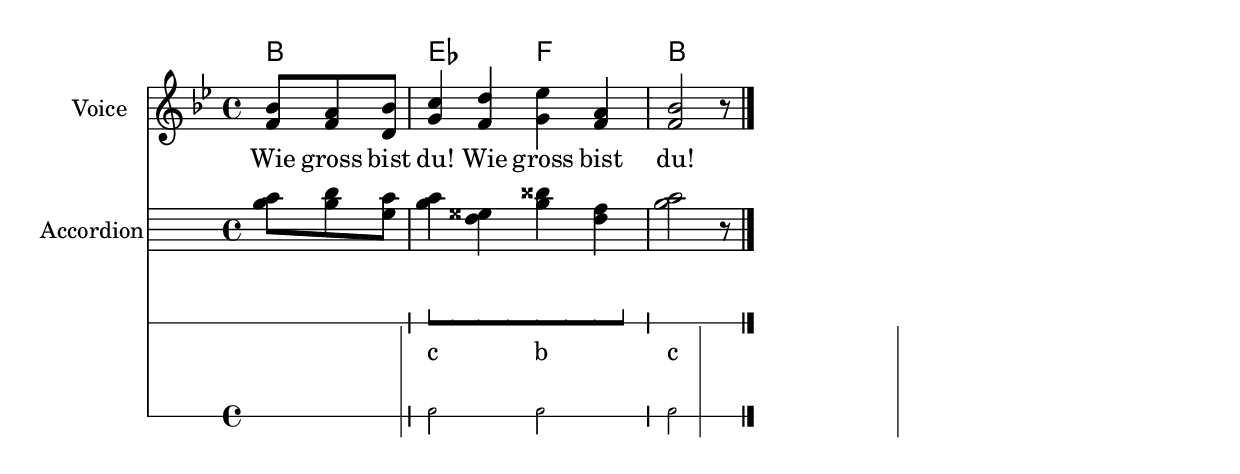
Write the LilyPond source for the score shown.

\version "2.15.20"

\header {
  lsrtags = "template"

  texidoc = "
A template to write a score for a diatonic accordion.

- There is a horizontal staff indicating if the accordion must be
pushed (thick line) or pulled (thin line)

- There is a small rhythmic staff with lyrics that describes the bass
buttons to press. The bar lines are made from gridlines

- The tabulator staff for diatonic accordions shows the geographic
position of the buttons and not (as for every other instrument) the
pitch of the notes; the keys on the melody-side of the accordion are
placed in three columns and about 12 rows


In the tabulator staff notation the outermost column is described with
notes between lines, the innermost column is described with notes
between lines and a cross as accidental, and the middle column is
described with notes on a line, whereby the row in the middle is
represented on the middle line in the staff.


Some words to transpose piano notes to the diatonic accordion:


1. Every diatonic accordion is built for some keys only (for example,
for the keys of C major and F major), so it is important to transpose a
piano melody to match one of these keys. Transpose the source code, not
only the output because this code is required later on to translate it
once more to the tabulator staff. This can be done with the command
@code{displayLilyMusic}.


2. You have to alternate the push- and pull-direction of the accordion
regularly. If the player has a too long part to pull the accordion gets
broken. On the other hand, some harmonies are only available in one
direction. Considering this, decide which parts of the melody are the
push-parts and which the pull-parts.


3. For each pull- or push-part translate the piano notes to the
according tabulature representation.


This snippet comes with a useful optional macro for the jEdit text
editor.

"
  doctitle = "Score for diatonic accordion"
}

verse = \lyricmode { Wie gross bist du! Wie gross bist du! }

harmonies = \new ChordNames \chordmode {
  \germanChords
  \set chordChanges = ##t
  bes8 bes8 bes8
  es2 f
  bes1
}

NoStem = { \override Stem #'transparent = ##t \override Flag #'transparent = ##t }
NoNoteHead = \override NoteHead #'transparent = ##t
ZeroBeam = \override Beam  #'positions = #'(0 . 0)

staffTabLine = \new Staff \with {
  \remove "Time_signature_engraver"
  \remove "Clef_engraver"
} {
  \override Staff.StaffSymbol #'line-positions = #'(0)
  % Shows one horizontal line. The vertical line (simulating a bar-line) is simulated with a gridline
  \set Staff.midiInstrument = #"choir aahs"
  \key c \major
  \relative c''
  {
    % disable the following line to see the the noteheads while writing the song
    \NoNoteHead
    \override NoteHead #'no-ledgers = ##t

    % The beam between 8th-notes is used to draw the push-line
    %How to fast write the push-lines:
    %  1. write repeatedly 'c c c c c c c c |' for the whole length of the song
    %  2. uncomment the line \NoNoteHead
    %  3. compile
    %  4. Mark the positions on which push/pull changes.
    %     In the score-picture click on the position the push- or pull-part starts
    %           (on the noteHead, the cursor will change to a hand-icon).
    %     The cursor in the source code will jump just at this position.
    %   a) If a push-part starts there, replace the 'c' by an 'e['
    %   b) If a pull-part starts there, replace the 'c' by an 's'
    %  5. Switch into 'overwrite-mode' by pressing the 'ins' key.
    %  6. For the pull-parts overwrite the 'c' with 's'
    %  7. For every push-part replace the last 'c' with 'e]'
    %        8. Switch into 'insert-mode' again
    %  9. At last it should look lik e.g. (s s e[ c | c c c c c c c c | c c c c c c e] s s)
    % 10. re-enable the line \NoNoteHead
    \autoBeamOff
    \ZeroBeam
    s8 s s e[ c c c c c c e] | s s s s s
  }
}

%{
%}

% Accordion melody in tabulator score
% 1. Place a copy of the piano melody below
% 2. Separate piano melody into pull- and push-parts according to the staffTabLine you've already made
% 3. For each line: Double the line. Remark the 1st one (Keeps unchanged as reference) and then change the second line using the transformation paper
%    or the macros 'conv2diaton push.bsh' and 'conv2diaton pull.bsh'
% Tips:
% - In jEdit Search & Replace mark the Option 'Keep Dialog'

AccordionTabTwoCBesDur = {
  % pull 1
  %<f' bes'>8 <f' a'>8 <d' bes'>8 |
  <g'' a''>8 <g'' b''>8 <e'' a''>8 |
  % push 2
  %<g' c''>4 <f' d''> <g' ees''> <f' a'> |
  <g'' a''>4 <d'' eisis''> <g'' bisis''> <d'' f''> |
  % pull 3
  % <f' bes'>2 r8 }
  <g'' a''>2 r8 }

AccordionTab= { \dynamicUp
  % 1. Place a copy of the piano melody above
  % 2. Separate piano melody into pull- and push-parts according to the staffTabLine you've already made
  % 3. For each line: Double the line. Remark the 1st one (Keeps unchanged as reference) and then
  %    change the second line using the transformation paper
  % Tips:
  % - In jEdit Search & Replace mark the Option 'Keep Dialog'
  % -
  \AccordionTabTwoCBesDur
}



\layout {
  \context {
    \Score
    % The vertical line (simulating a bar-line) in
    % the staffBassRhytm is a gridline
    \consists "Grid_line_span_engraver"
  }
  \context {
    \Staff
    \consists "Grid_point_engraver"
    gridInterval = #(ly:make-moment 4 4) % 4/4 - tact. How many beats per bar
    % The following line has to be adjusted O-F-T-E-N.
    \override GridPoint #'Y-extent = #'(-2 . -21)
  }
  \context {
    \ChoirStaff
    \remove "System_start_delimiter_engraver"
  }
}

staffVoice = \new Staff = astaffvoice  {
  \time 4/4
  \set Staff.instrumentName = "Voice"
  \set Staff.midiInstrument = "voice oohs"
  \key bes \major
  \partial 8*3
  \clef treble
  {
    \context Voice = "melodyVoi"
    { <f' bes'>8 <f' a'>8 <d' bes'>8 | <g' c''>4 <f' d''> <g' es''> <f' a'> | <f' bes'>2 r8 }
    \bar "|."
  }
}

staffAccordionMel =
\new Staff  \with { \remove "Clef_engraver" } {
  \accidentalStyle "forget" %Set the accidentals (Vorzeichen) for each note,
  %do not remember them for the rest of the measure.
  \time 4/4
  \set Staff.instrumentName="Accordion"
  \set Staff.midiInstrument="voice oohs"
  \key c \major
  \clef treble
  { \AccordionTab \bar "|." }
}

AltOn =
#(define-music-function (parser location mag) (number?)
  #{ \override Stem #'length = #(* 7.0 mag)
      \override NoteHead #'font-size =
#(inexact->exact (* (/ 6.0 (log 2.0)) (log mag))) #})

AltOff = {
  \revert Stem #'length
  \revert NoteHead #'font-size
}

BassRhytm = {s4 s8 | c2 c2 | c2 s8 }
LyricBassRhythmI=  \lyricmode { c b | c }

staffBassRhytm =
\new Staff = staffbass \with { \remove "Clef_engraver" } {
  % This is not a RhythmicStaff  because it must be possible to append lyrics.

  \override Score.GridLine #'extra-offset = #'( 13.0 . 0.0 ) % x.y
  \override Staff.StaffSymbol #'line-positions = #'( 0 )
  % Shows one horizontal line. The vertical line (simulating a bar-line) is simulated by a grid
  % Search for 'grid' in this page to find all related functions
  \time 4/4
  {
    \context Voice = "VoiceBassRhytm"
    \stemDown \AltOn #0.6
    \relative c''
    {
      \BassRhytm
    }
    \AltOff
    \bar "|."
  }
}

\score {
  \new ChoirStaff <<
    \harmonies
    \staffVoice
    \context Lyrics = "lmelodyVoi"
      \with { alignBelowContext = astaffvoice }
      \lyricsto melodyVoi \verse
    \staffAccordionMel
    \staffTabLine
    \staffBassRhytm
    \context Lyrics = "lBassRhytmAboveI"
      \with { alignAboveContext = staffbass }
      \lyricsto VoiceBassRhytm \LyricBassRhythmI
  >>
}
%}

